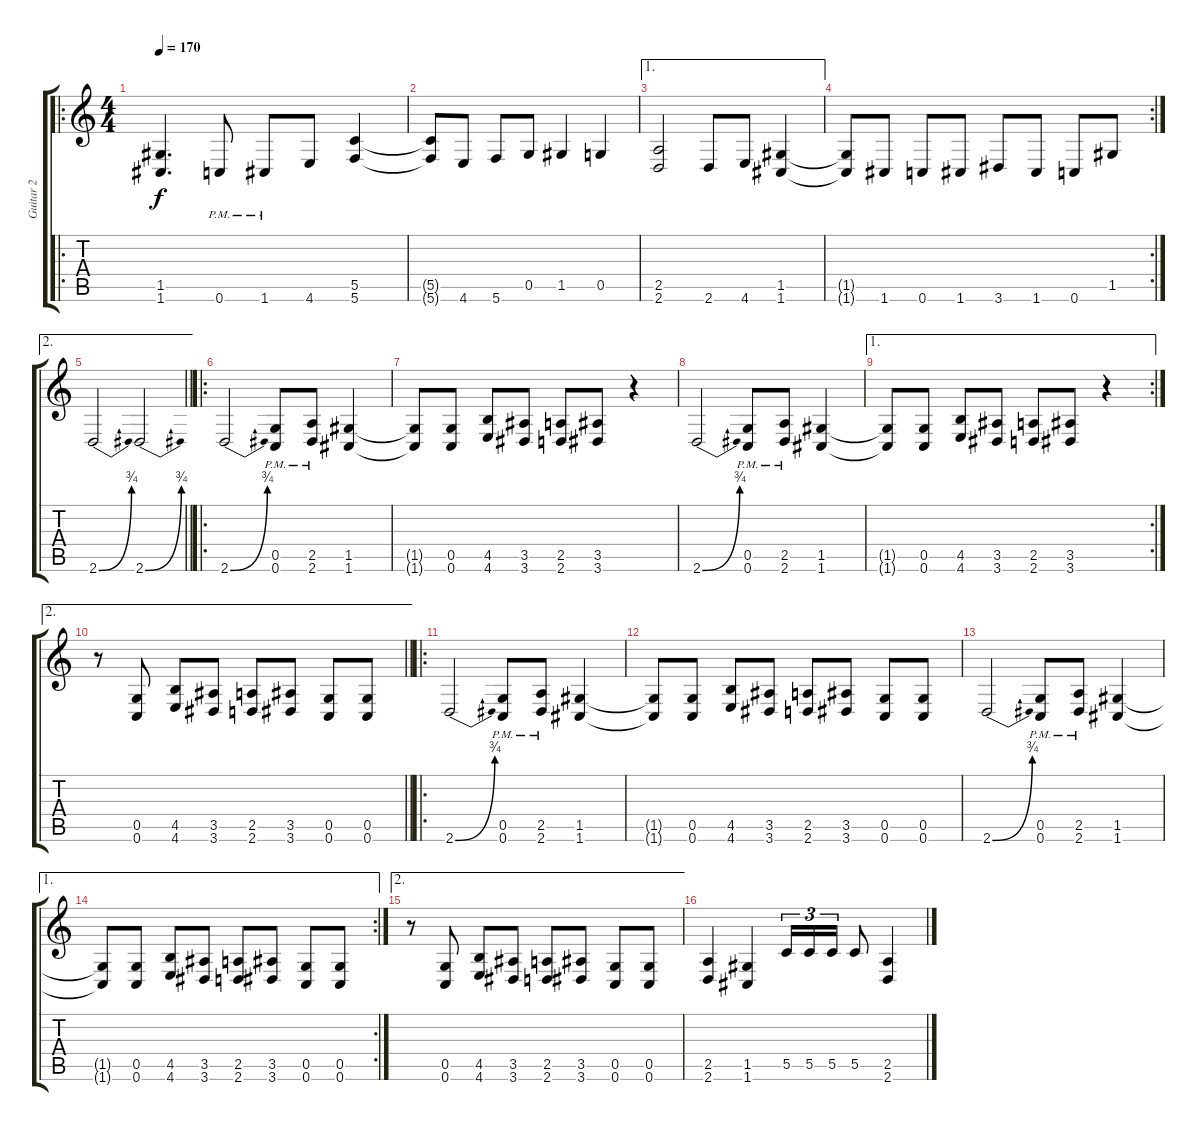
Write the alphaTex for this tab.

\track ("Guitar 2" "Guitar 2") {instrument distortionguitar}
\staff {score tabs}
\tuning (D4 A3 F3 C3 G2 C2) {hide}
\ro
\ts (4 4)
\section ("" "")
\tempo 170
\clef g2
\ks c
(1.5 1.6).4{d dy f} 0.6{pm}.8 1.6{pm}.8 4.6.8 (5.5 5.6).4 |
(5.5{t} 5.6{t}).8 4.6.8 5.6.8 0.5.8 1.5.4 0.5.4 |
\ae 1
(2.5 2.6).2 2.6.8 4.6.8 (1.5 1.6).4 |
\rc 2
(1.5{t} 1.6{t}).8 1.6.8 0.6.8 1.6.8 3.6.8 1.6.8 0.6.8 1.5.8 |
\ae 2
\barLineRight lightlight
2.6{be (bend 0 0 60 3)}.2 2.6{be (bend 0 0 60 3)}.2 |
\ro
\section ("" "")
2.6{be (bend 0 0 60 3)}.2 (0.5{pm} 0.6{pm}).8 (2.5{pm} 2.6{pm}).8 (1.5 1.6).4 |
(1.5{t} 1.6{t}).8 (0.5 0.6).8 (4.5 4.6).8 (3.5 3.6).8 (2.5 2.6).8 (3.5 3.6).8 r.4 |
2.6{be (bend 0 0 60 3)}.2 (0.5{pm} 0.6{pm}).8 (2.5{pm} 2.6{pm}).8 (1.5 1.6).4 |
\ae 1
\rc 2
(1.5{t} 1.6{t}).8 (0.5 0.6).8 (4.5 4.6).8 (3.5 3.6).8 (2.5 2.6).8 (3.5 3.6).8 r.4 |
\ae 2
\barLineRight lightlight
r.8 (0.5 0.6).8 (4.5 4.6).8 (3.5 3.6).8 (2.5 2.6).8 (3.5 3.6).8 (0.5 0.6).8 (0.5 0.6).8 |
\ro
\section ("" "")
2.6{be (bend 0 0 60 3)}.2 (0.5{pm} 0.6{pm}).8 (2.5{pm} 2.6{pm}).8 (1.5 1.6).4 |
(1.5{t} 1.6{t}).8 (0.5 0.6).8 (4.5 4.6).8 (3.5 3.6).8 (2.5 2.6).8 (3.5 3.6).8 (0.5 0.6).8 (0.5 0.6).8 |
2.6{be (bend 0 0 60 3)}.2 (0.5{pm} 0.6{pm}).8 (2.5{pm} 2.6{pm}).8 (1.5 1.6).4 |
\ae 1
\rc 2
(1.5{t} 1.6{t}).8 (0.5 0.6).8 (4.5 4.6).8 (3.5 3.6).8 (2.5 2.6).8 (3.5 3.6).8 (0.5 0.6).8 (0.5 0.6).8 |
\ae 2
r.8 (0.5 0.6).8 (4.5 4.6).8 (3.5 3.6).8 (2.5 2.6).8 (3.5 3.6).8 (0.5 0.6).8 (0.5 0.6).8 |
(2.5 2.6).4 (1.5 1.6).4 5.5.16{tu (3 2)} 5.5.16{tu (3 2)} 5.5.16{tu (3 2)} 5.5.8 (2.5 2.6).4
